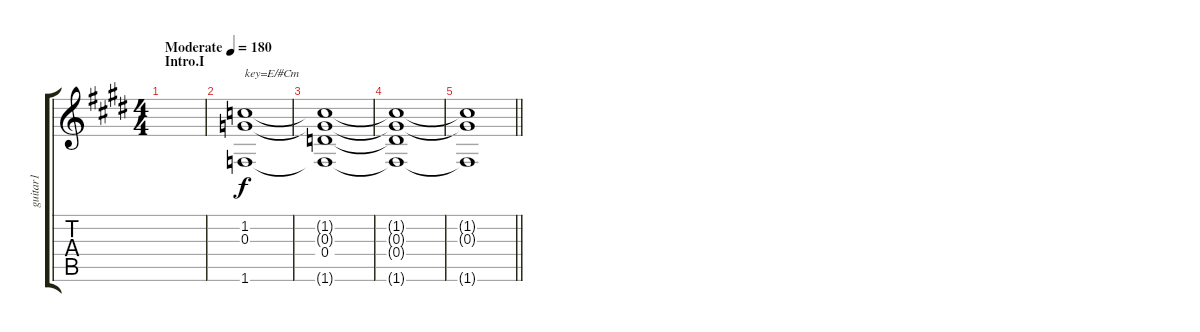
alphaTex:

\track ("guitar1" "guitar1") {instrument distortionguitar}
\staff {score tabs}
\tuning (E4 B3 G3 D3 A2 E2) {hide}
\ts (4 4)
\section ("" "Intro.I")
\tempo (180 "Moderate")
\clef g2
\ks e
|
(1.2 0.3 1.6).1{txt "key=E/#Cm" volume 14} |
(1.2{t} 0.3{t} 0.4 1.6{t}).1 |
(1.2{t} 0.3{t} 0.4{t} 1.6{t}).1 |
\barLineRight lightlight
(1.2{t} 0.3{t} 1.6{t}).1
